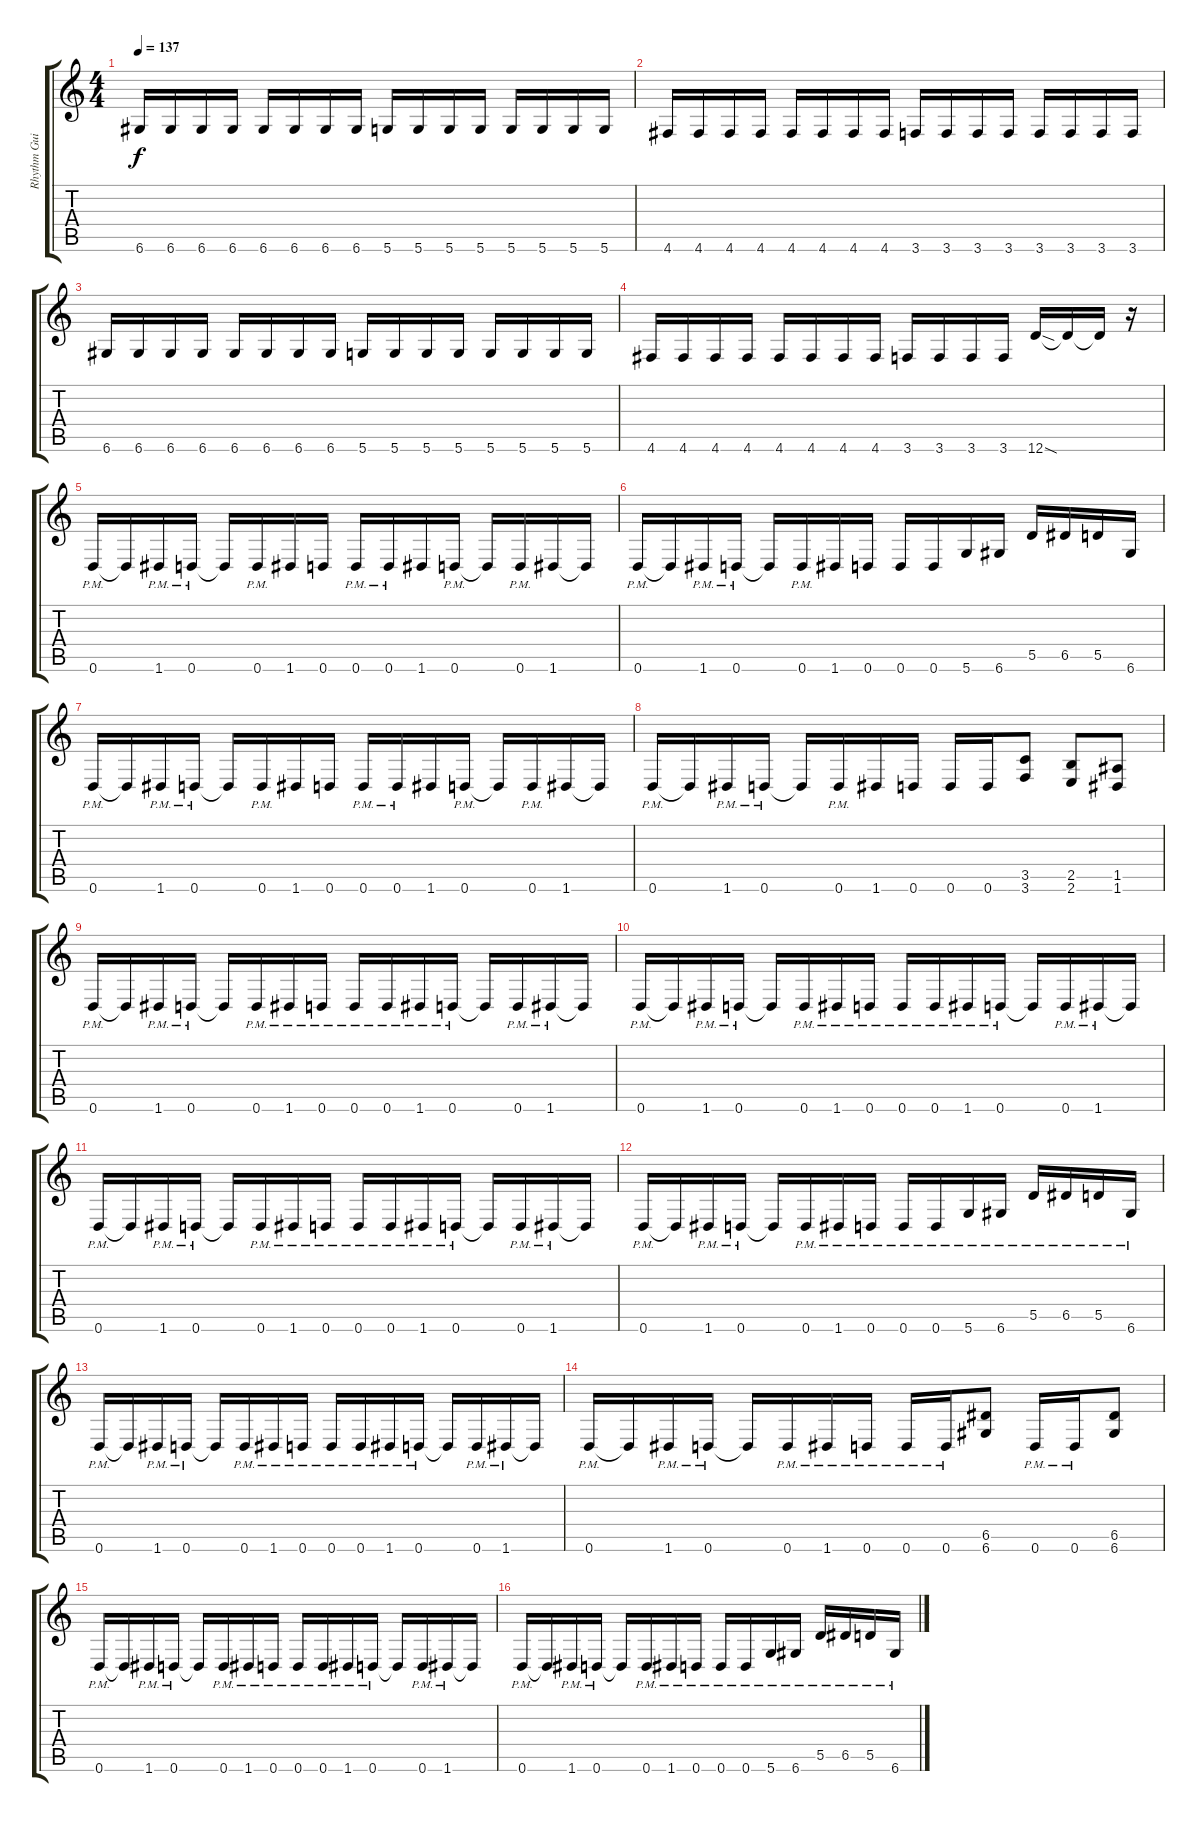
\track ("Rhythm Guitar Left" "Rhythm Gui") {instrument overdrivenguitar}
\staff {score tabs}
\tuning (E4 B3 G3 D3 A2 D2) {hide}
\ts (4 4)
\tempo 137
\clef g2
\ks c
6.6.16{dy f} 6.6.16 6.6.16 6.6.16 6.6.16 6.6.16 6.6.16 6.6.16 5.6.16 5.6.16 5.6.16 5.6.16 5.6.16 5.6.16 5.6.16 5.6.16 |
4.6.16 4.6.16 4.6.16 4.6.16 4.6.16 4.6.16 4.6.16 4.6.16 3.6.16 3.6.16 3.6.16 3.6.16 3.6.16 3.6.16 3.6.16 3.6.16 |
6.6.16 6.6.16 6.6.16 6.6.16 6.6.16 6.6.16 6.6.16 6.6.16 5.6.16 5.6.16 5.6.16 5.6.16 5.6.16 5.6.16 5.6.16 5.6.16 |
4.6.16 4.6.16 4.6.16 4.6.16 4.6.16 4.6.16 4.6.16 4.6.16 3.6.16 3.6.16 3.6.16 3.6.16 12.6{sod}.16 12.6{t}.16 12.6{t}.16 r.16 |
0.6{pm}.16 0.6{t}.16 1.6{pm}.16 0.6{pm}.16 0.6{t}.16 0.6{pm}.16 1.6.16 0.6.16 0.6{pm}.16 0.6{pm}.16 1.6.16 0.6{pm}.16 0.6{t}.16 0.6{pm}.16 1.6.16 1.6{t}.16 |
0.6{pm}.16 0.6{t}.16 1.6{pm}.16 0.6{pm}.16 0.6{t}.16 0.6{pm}.16 1.6.16 0.6.16 0.6.16 0.6.16 5.6.16 6.6.16 5.5.16 6.5.16 5.5.16 6.6.16 |
0.6{pm}.16 0.6{t}.16 1.6{pm}.16 0.6{pm}.16 0.6{t}.16 0.6{pm}.16 1.6.16 0.6.16 0.6{pm}.16 0.6{pm}.16 1.6.16 0.6{pm}.16 0.6{t}.16 0.6{pm}.16 1.6.16 1.6{t}.16 |
0.6{pm}.16 0.6{t}.16 1.6{pm}.16 0.6{pm}.16 0.6{t}.16 0.6{pm}.16 1.6.16 0.6.16 0.6.16 0.6.16 (3.5 3.6).8 (2.5 2.6).8 (1.5 1.6).8 |
0.6{pm}.16 0.6{t}.16 1.6{pm}.16 0.6{pm}.16 0.6{t}.16 0.6{pm}.16 1.6{pm}.16 0.6{pm}.16 0.6{pm}.16 0.6{pm}.16 1.6{pm}.16 0.6{pm}.16 0.6{t}.16 0.6{pm}.16 1.6{pm}.16 1.6{t}.16 |
0.6{pm}.16 0.6{t}.16 1.6{pm}.16 0.6{pm}.16 0.6{t}.16 0.6{pm}.16 1.6{pm}.16 0.6{pm}.16 0.6{pm}.16 0.6{pm}.16 1.6{pm}.16 0.6{pm}.16 0.6{t}.16 0.6{pm}.16 1.6{pm}.16 1.6{t}.16 |
0.6{pm}.16 0.6{t}.16 1.6{pm}.16 0.6{pm}.16 0.6{t}.16 0.6{pm}.16 1.6{pm}.16 0.6{pm}.16 0.6{pm}.16 0.6{pm}.16 1.6{pm}.16 0.6{pm}.16 0.6{t}.16 0.6{pm}.16 1.6{pm}.16 1.6{t}.16 |
0.6{pm}.16 0.6{t}.16 1.6{pm}.16 0.6{pm}.16 0.6{t}.16 0.6{pm}.16 1.6{pm}.16 0.6{pm}.16 0.6{pm}.16 0.6{pm}.16 5.6{pm}.16 6.6{pm}.16 5.5{pm}.16 6.5{pm}.16 5.5{pm}.16 6.6{pm}.16 |
0.6{pm}.16 0.6{t}.16 1.6{pm}.16 0.6{pm}.16 0.6{t}.16 0.6{pm}.16 1.6{pm}.16 0.6{pm}.16 0.6{pm}.16 0.6{pm}.16 1.6{pm}.16 0.6{pm}.16 0.6{t}.16 0.6{pm}.16 1.6{pm}.16 1.6{t}.16 |
0.6{pm}.16 0.6{t}.16 1.6{pm}.16 0.6{pm}.16 0.6{t}.16 0.6{pm}.16 1.6{pm}.16 0.6{pm}.16 0.6{pm}.16 0.6{pm}.16 (6.5 6.6).8 0.6{pm}.16 0.6{pm}.16 (6.5 6.6).8 |
0.6{pm}.16 0.6{t}.16 1.6{pm}.16 0.6{pm}.16 0.6{t}.16 0.6{pm}.16 1.6{pm}.16 0.6{pm}.16 0.6{pm}.16 0.6{pm}.16 1.6{pm}.16 0.6{pm}.16 0.6{t}.16 0.6{pm}.16 1.6{pm}.16 1.6{t}.16 |
0.6{pm}.16 0.6{t}.16 1.6{pm}.16 0.6{pm}.16 0.6{t}.16 0.6{pm}.16 1.6{pm}.16 0.6{pm}.16 0.6{pm}.16 0.6{pm}.16 5.6{pm}.16 6.6{pm}.16 5.5{pm}.16 6.5{pm}.16 5.5{pm}.16 6.6{pm}.16
